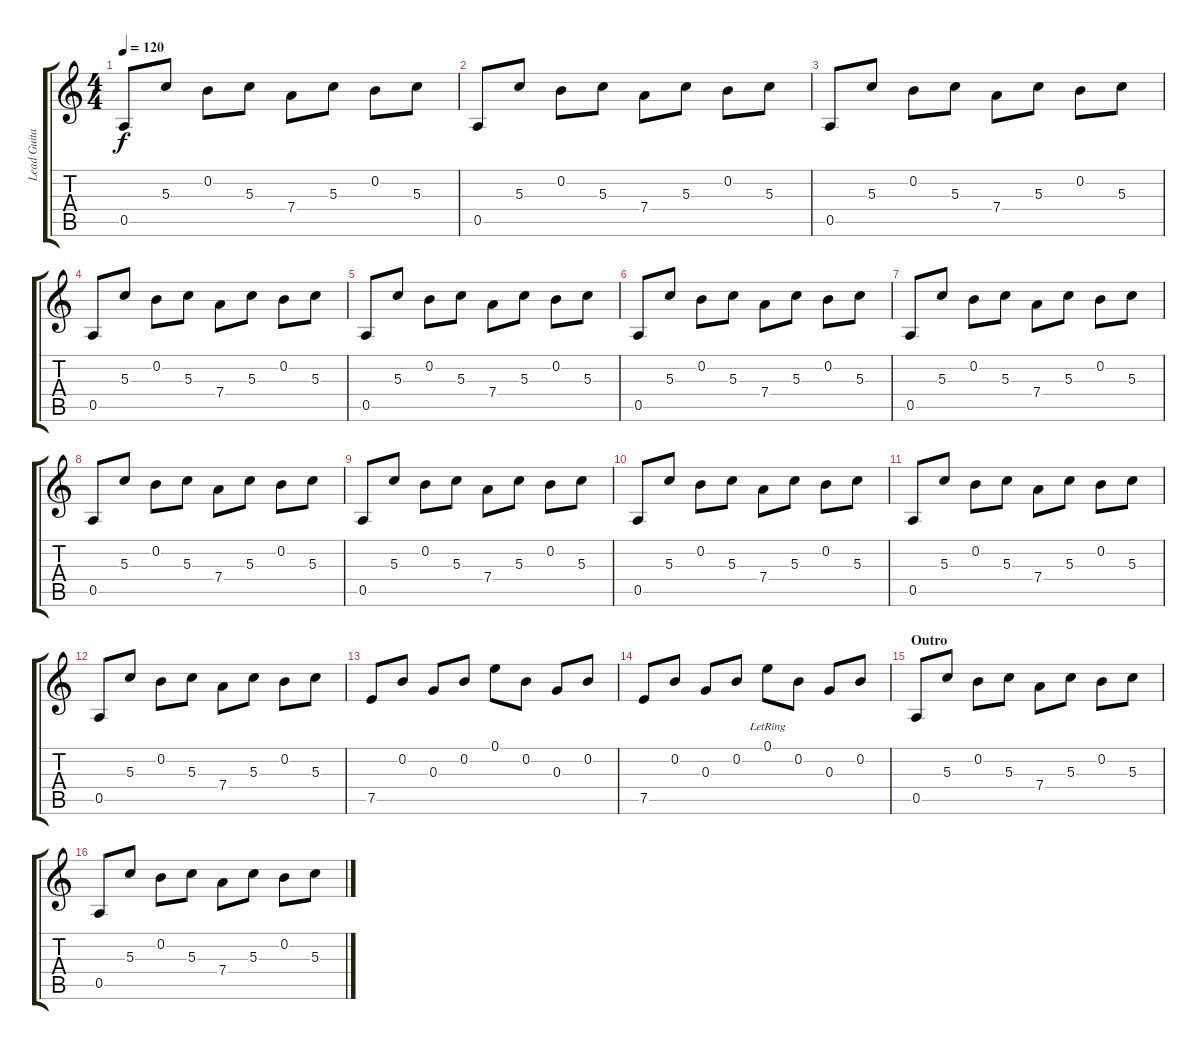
\track ("Lead Guitar" "Lead Guita") {instrument overdrivenguitar}
\staff {score tabs}
\tuning (E4 B3 G3 D3 A2 E2) {hide}
\ts (4 4)
\tempo 120
\clef g2
\ks c
0.5.8{dy f} 5.3.8 0.2.8 5.3.8 7.4.8 5.3.8 0.2.8 5.3.8 |
0.5.8 5.3.8 0.2.8 5.3.8 7.4.8 5.3.8 0.2.8 5.3.8 |
0.5.8 5.3.8 0.2.8 5.3.8 7.4.8 5.3.8 0.2.8 5.3.8 |
0.5.8 5.3.8 0.2.8 5.3.8 7.4.8 5.3.8 0.2.8 5.3.8 |
0.5.8 5.3.8 0.2.8 5.3.8 7.4.8 5.3.8 0.2.8 5.3.8 |
0.5.8 5.3.8 0.2.8 5.3.8 7.4.8 5.3.8 0.2.8 5.3.8 |
0.5.8 5.3.8 0.2.8 5.3.8 7.4.8 5.3.8 0.2.8 5.3.8 |
0.5.8 5.3.8 0.2.8 5.3.8 7.4.8 5.3.8 0.2.8 5.3.8 |
0.5.8 5.3.8 0.2.8 5.3.8 7.4.8 5.3.8 0.2.8 5.3.8 |
0.5.8 5.3.8 0.2.8 5.3.8 7.4.8 5.3.8 0.2.8 5.3.8 |
0.5.8 5.3.8 0.2.8 5.3.8 7.4.8 5.3.8 0.2.8 5.3.8 |
0.5.8 5.3.8 0.2.8 5.3.8 7.4.8 5.3.8 0.2.8 5.3.8 |
7.5.8 0.2.8 0.3.8 0.2.8 0.1.8 0.2.8 0.3.8 0.2.8 |
7.5.8 0.2.8 0.3.8 0.2.8 0.1{lr}.8 0.2.8 0.3.8 0.2.8 |
\section ("" "Outro")
0.5.8 5.3.8 0.2.8 5.3.8 7.4.8 5.3.8 0.2.8 5.3.8 |
0.5.8 5.3.8 0.2.8 5.3.8 7.4.8 5.3.8 0.2.8 5.3.8
